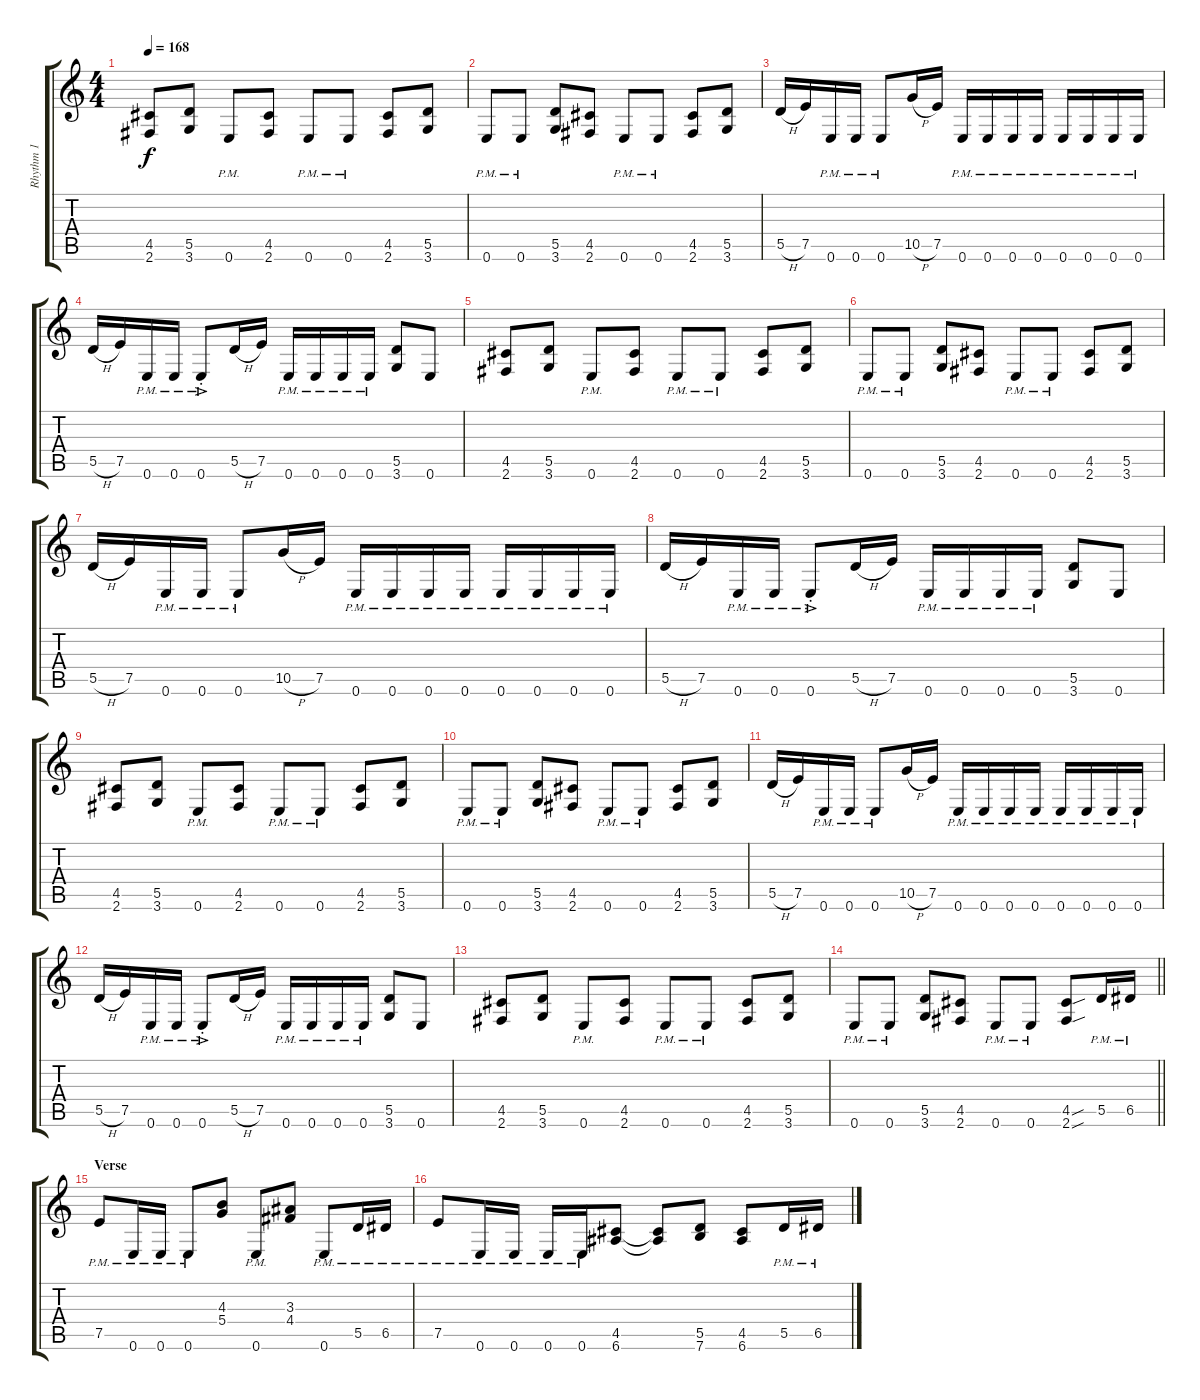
\track ("Rhythm 1" "Rhythm 1") {instrument distortionguitar}
\staff {score tabs}
\tuning (E4 B3 G3 D3 A2 E2) {hide}
\ts (4 4)
\tempo 168
\clef g2
\ks c
(4.5 2.6).8{dy f} (5.5 3.6).8 0.6{pm}.8 (4.5 2.6).8 0.6{pm}.8 0.6{pm}.8 (4.5 2.6).8 (5.5 3.6).8 |
0.6{pm}.8 0.6{pm}.8 (5.5 3.6).8 (4.5 2.6).8 0.6{pm}.8 0.6{pm}.8 (4.5 2.6).8 (5.5 3.6).8 |
5.5{h}.16 7.5.16 0.6{pm}.16 0.6{pm}.16 0.6{pm}.8 10.5{h}.16 7.5.16 0.6{pm}.16 0.6{pm}.16 0.6{pm}.16 0.6{pm}.16 0.6{pm}.16 0.6{pm}.16 0.6{pm}.16 0.6{pm}.16 |
5.5{h}.16 7.5.16 0.6{pm}.16 0.6{pm}.16 0.6{ac pm st}.8 5.5{h}.16 7.5.16 0.6{pm}.16 0.6{pm}.16 0.6{pm}.16 0.6{pm}.16 (5.5 3.6).8 0.6.8 |
(4.5 2.6).8 (5.5 3.6).8 0.6{pm}.8 (4.5 2.6).8 0.6{pm}.8 0.6{pm}.8 (4.5 2.6).8 (5.5 3.6).8 |
0.6{pm}.8 0.6{pm}.8 (5.5 3.6).8 (4.5 2.6).8 0.6{pm}.8 0.6{pm}.8 (4.5 2.6).8 (5.5 3.6).8 |
5.5{h}.16 7.5.16 0.6{pm}.16 0.6{pm}.16 0.6{pm}.8 10.5{h}.16 7.5.16 0.6{pm}.16 0.6{pm}.16 0.6{pm}.16 0.6{pm}.16 0.6{pm}.16 0.6{pm}.16 0.6{pm}.16 0.6{pm}.16 |
5.5{h}.16 7.5.16 0.6{pm}.16 0.6{pm}.16 0.6{ac pm st}.8 5.5{h}.16 7.5.16 0.6{pm}.16 0.6{pm}.16 0.6{pm}.16 0.6{pm}.16 (5.5 3.6).8 0.6.8 |
(4.5 2.6).8 (5.5 3.6).8 0.6{pm}.8 (4.5 2.6).8 0.6{pm}.8 0.6{pm}.8 (4.5 2.6).8 (5.5 3.6).8 |
0.6{pm}.8 0.6{pm}.8 (5.5 3.6).8 (4.5 2.6).8 0.6{pm}.8 0.6{pm}.8 (4.5 2.6).8 (5.5 3.6).8 |
5.5{h}.16 7.5.16 0.6{pm}.16 0.6{pm}.16 0.6{pm}.8 10.5{h}.16 7.5.16 0.6{pm}.16 0.6{pm}.16 0.6{pm}.16 0.6{pm}.16 0.6{pm}.16 0.6{pm}.16 0.6{pm}.16 0.6{pm}.16 |
5.5{h}.16 7.5.16 0.6{pm}.16 0.6{pm}.16 0.6{ac pm st}.8 5.5{h}.16 7.5.16 0.6{pm}.16 0.6{pm}.16 0.6{pm}.16 0.6{pm}.16 (5.5 3.6).8 0.6.8 |
(4.5 2.6).8 (5.5 3.6).8 0.6{pm}.8 (4.5 2.6).8 0.6{pm}.8 0.6{pm}.8 (4.5 2.6).8 (5.5 3.6).8 |
\barLineRight lightlight
0.6{pm}.8 0.6{pm}.8 (5.5 3.6).8 (4.5 2.6).8 0.6{pm}.8 0.6{pm}.8 (4.5{sou} 2.6{sou}).8 5.5{pm}.16 6.5{pm}.16 |
\section ("" "Verse")
7.5{pm}.8 0.6{pm}.16 0.6{pm}.16 0.6{pm}.8 (4.3 5.4).8 0.6{pm}.8 (3.3 4.4).8 0.6{pm}.8 5.5{pm}.16 6.5{pm}.16 |
7.5{pm}.8 0.6{pm}.16 0.6{pm}.16 0.6{pm}.16 0.6{pm}.16 (4.5 6.6).8 (4.5{t} 6.6{t}).8 (5.5 7.6).8 (4.5 6.6).8 5.5{pm}.16 6.5{pm}.16
